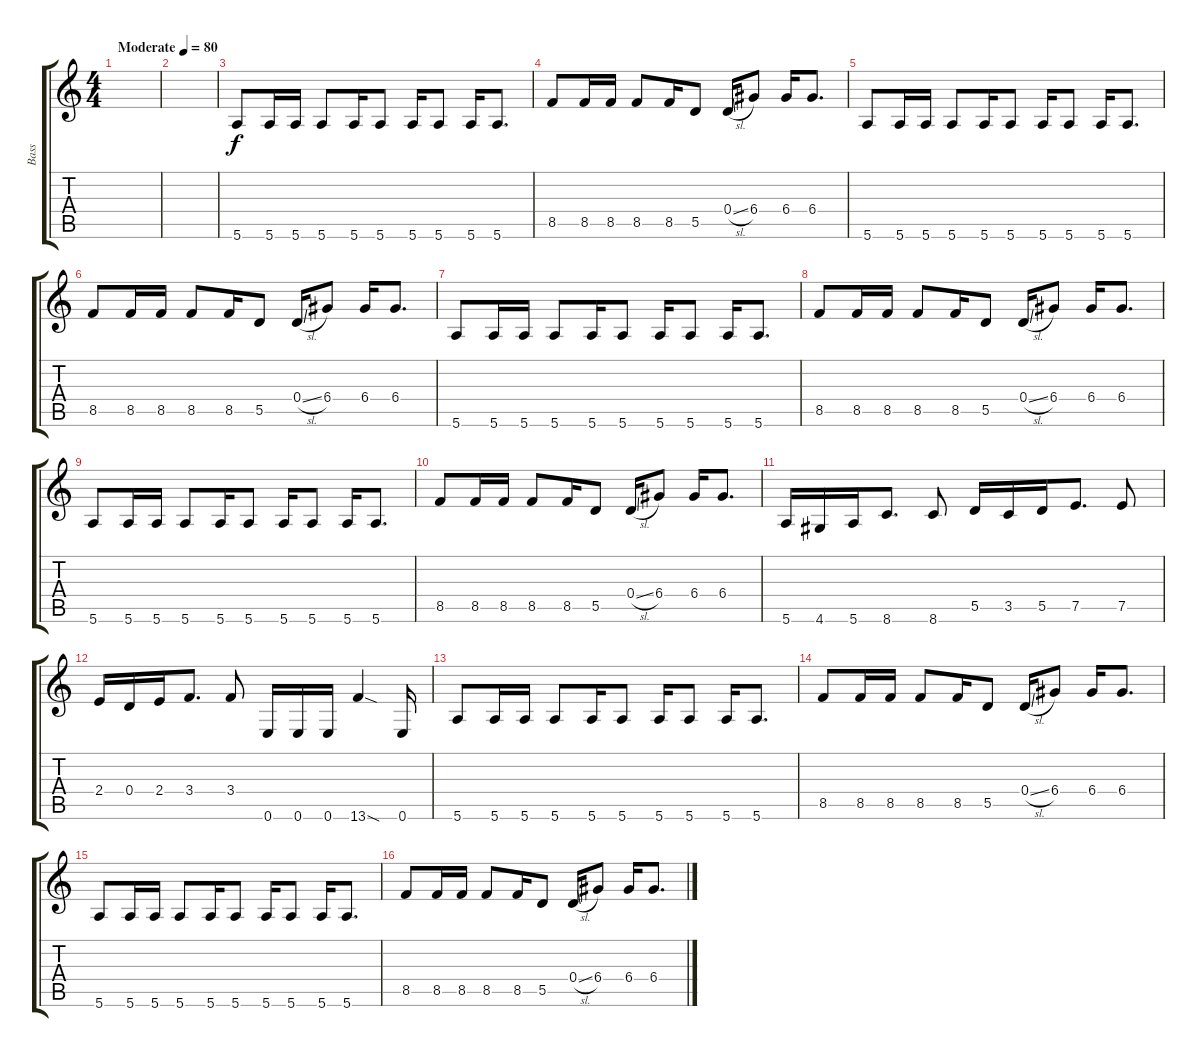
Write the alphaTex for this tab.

\track ("Bass" "Bass") {instrument fretlessbass}
\staff {score tabs}
\tuning (E4 B3 G3 D3 A2 E2) {hide}
\ts (4 4)
\tempo (80 "Moderate")
\clef g2
\ks c
|
|
5.6.8 5.6.16 5.6.16 5.6.8 5.6.16 5.6.8 5.6.16 5.6.8 5.6.16 5.6.8{d} |
8.5.8 8.5.16 8.5.16 8.5.8 8.5.16 5.5.8 0.4{sl}.16 6.4.8 6.4.16 6.4.8{d} |
5.6.8 5.6.16 5.6.16 5.6.8 5.6.16 5.6.8 5.6.16 5.6.8 5.6.16 5.6.8{d} |
8.5.8 8.5.16 8.5.16 8.5.8 8.5.16 5.5.8 0.4{sl}.16 6.4.8 6.4.16 6.4.8{d} |
5.6.8 5.6.16 5.6.16 5.6.8 5.6.16 5.6.8 5.6.16 5.6.8 5.6.16 5.6.8{d} |
8.5.8 8.5.16 8.5.16 8.5.8 8.5.16 5.5.8 0.4{sl}.16 6.4.8 6.4.16 6.4.8{d} |
5.6.8 5.6.16 5.6.16 5.6.8 5.6.16 5.6.8 5.6.16 5.6.8 5.6.16 5.6.8{d} |
8.5.8 8.5.16 8.5.16 8.5.8 8.5.16 5.5.8 0.4{sl}.16 6.4.8 6.4.16 6.4.8{d} |
5.6.16 4.6.16 5.6.16 8.6.8{d} 8.6.8 5.5.16 3.5.16 5.5.16 7.5.8{d} 7.5.8 |
2.4.16 0.4.16 2.4.16 3.4.8{d} 3.4.8 0.6.16 0.6.16 0.6.16 13.6{sod}.4 0.6.16 |
5.6.8 5.6.16 5.6.16 5.6.8 5.6.16 5.6.8 5.6.16 5.6.8 5.6.16 5.6.8{d} |
8.5.8 8.5.16 8.5.16 8.5.8 8.5.16 5.5.8 0.4{sl}.16 6.4.8 6.4.16 6.4.8{d} |
5.6.8 5.6.16 5.6.16 5.6.8 5.6.16 5.6.8 5.6.16 5.6.8 5.6.16 5.6.8{d} |
8.5.8 8.5.16 8.5.16 8.5.8 8.5.16 5.5.8 0.4{sl}.16 6.4.8 6.4.16 6.4.8{d}
